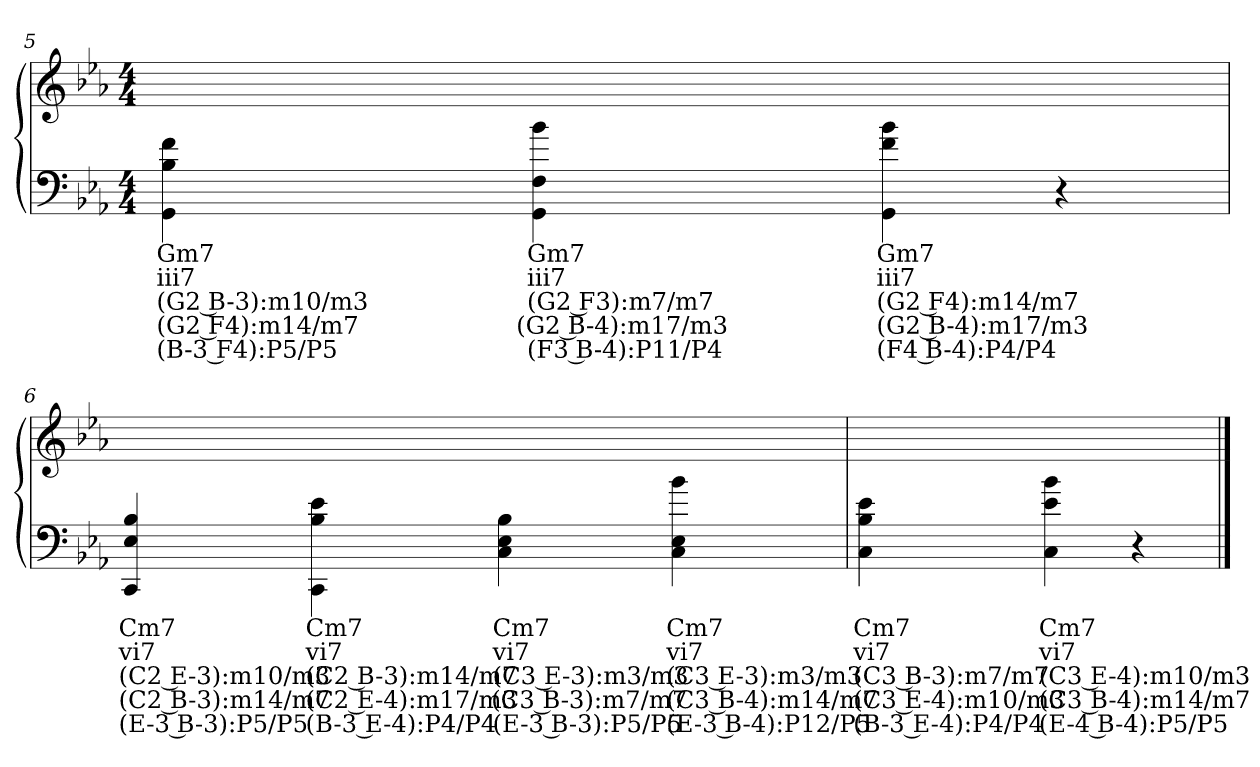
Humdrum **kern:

**kern	**text	**text	**text	**text	**text	**kern
*part2	*part2	*part2	*part2	*part2	*part2	*part1
*staff2	*staff2	*staff2	*staff2	*staff2	*staff2	*staff1
*clefF4	*	*	*	*	*	*clefG2
*k[b-e-a-]	*	*	*	*	*	*k[b-e-a-]
*E-:	*	*	*	*	*	*E-:
*M4/4	*	*	*	*	*	*M4/4
=5	=5	=5	=5	=5	=5	=5
4GG 4B- 4f	Gm7	iii7	(G2 B-3):m10/m3	(G2 F4):m14/m7	(B-3 F4):P5/P5	1ryy
4GG 4F 4b-	Gm7	iii7	(G2 F3):m7/m7	(G2 B-4):m17/m3	(F3 B-4):P11/P4	.
4GG 4f 4b-	Gm7	iii7	(G2 F4):m14/m7	(G2 B-4):m17/m3	(F4 B-4):P4/P4	.
4r	.	.	.	.	.	.
=6	=6	=6	=6	=6	=6	=6
4CC 4E- 4B-	Cm7	vi7	(C2 E-3):m10/m3	(C2 B-3):m14/m7	(E-3 B-3):P5/P5	1ryy
4CC 4B- 4e-	Cm7	vi7	(C2 B-3):m14/m7	(C2 E-4):m17/m3	(B-3 E-4):P4/P4	.
4C 4E- 4B-	Cm7	vi7	(C3 E-3):m3/m3	(C3 B-3):m7/m7	(E-3 B-3):P5/P5	.
4C 4E- 4b-	Cm7	vi7	(C3 E-3):m3/m3	(C3 B-4):m14/m7	(E-3 B-4):P12/P5	.
=7	=7	=7	=7	=7	=7	=7
4C 4B- 4e-	Cm7	vi7	(C3 B-3):m7/m7	(C3 E-4):m10/m3	(B-3 E-4):P4/P4	2.ryy
4C 4e- 4b-	Cm7	vi7	(C3 E-4):m10/m3	(C3 B-4):m14/m7	(E-4 B-4):P5/P5	.
4r	.	.	.	.	.	.
==	==	==	==	==	==	==
*-	*-	*-	*-	*-	*-	*-
